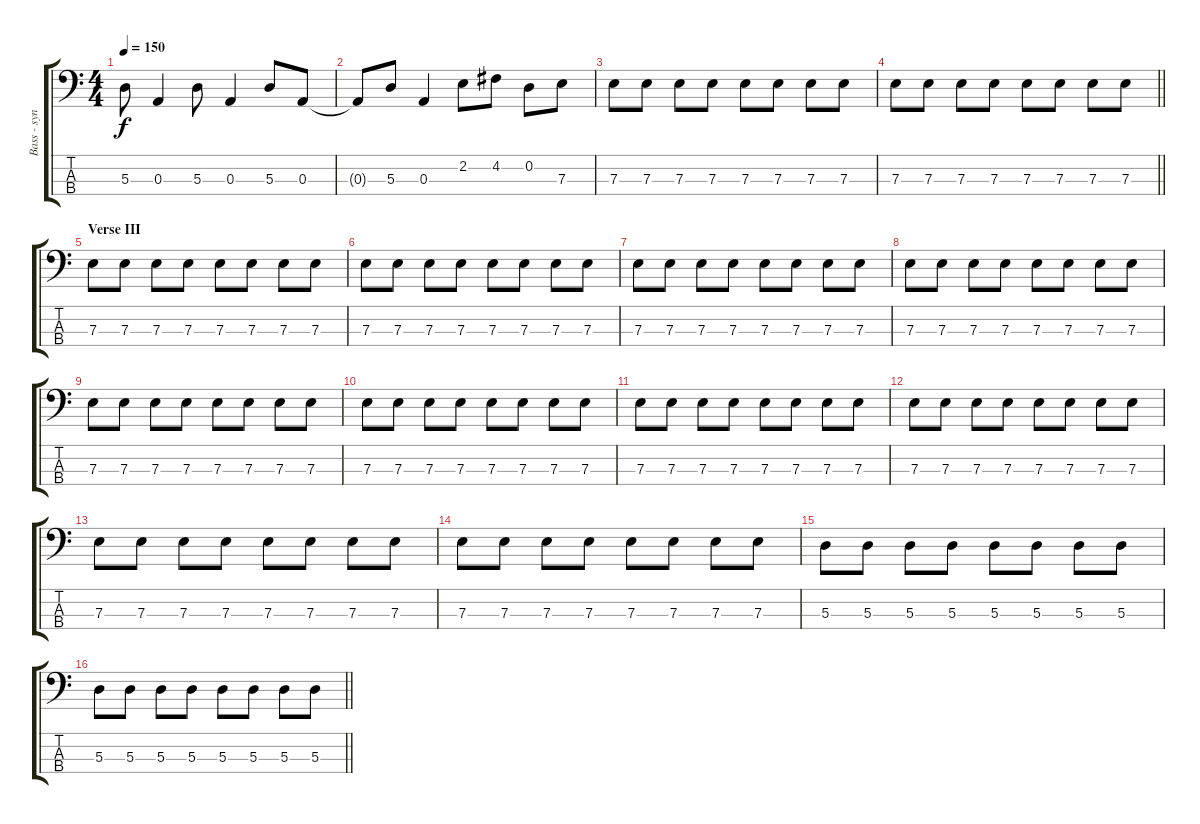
\track ("Bass - synth" "Bass - syn") {instrument synthbass2}
\staff {score tabs}
\tuning (G2 D2 A1 E1) {hide}
\ts (4 4)
\tempo 150
\clef f4
\ks c
5.3.8{dy f} 0.3.4 5.3.8 0.3.4 5.3.8 0.3.8 |
0.3{t}.8 5.3.8 0.3.4 2.2.8 4.2.8 0.2.8 7.3.8 |
7.3.8 7.3.8 7.3.8 7.3.8 7.3.8 7.3.8 7.3.8 7.3.8 |
\barLineRight lightlight
7.3.8 7.3.8 7.3.8 7.3.8 7.3.8 7.3.8 7.3.8 7.3.8 |
\section ("" "Verse III")
7.3.8 7.3.8 7.3.8 7.3.8 7.3.8 7.3.8 7.3.8 7.3.8 |
7.3.8 7.3.8 7.3.8 7.3.8 7.3.8 7.3.8 7.3.8 7.3.8 |
7.3.8 7.3.8 7.3.8 7.3.8 7.3.8 7.3.8 7.3.8 7.3.8 |
7.3.8 7.3.8 7.3.8 7.3.8 7.3.8 7.3.8 7.3.8 7.3.8 |
7.3.8 7.3.8 7.3.8 7.3.8 7.3.8 7.3.8 7.3.8 7.3.8 |
7.3.8 7.3.8 7.3.8 7.3.8 7.3.8 7.3.8 7.3.8 7.3.8 |
7.3.8 7.3.8 7.3.8 7.3.8 7.3.8 7.3.8 7.3.8 7.3.8 |
7.3.8 7.3.8 7.3.8 7.3.8 7.3.8 7.3.8 7.3.8 7.3.8 |
7.3.8 7.3.8 7.3.8 7.3.8 7.3.8 7.3.8 7.3.8 7.3.8 |
7.3.8 7.3.8 7.3.8 7.3.8 7.3.8 7.3.8 7.3.8 7.3.8 |
5.3.8 5.3.8 5.3.8 5.3.8 5.3.8 5.3.8 5.3.8 5.3.8 |
\barLineRight lightlight
5.3.8 5.3.8 5.3.8 5.3.8 5.3.8 5.3.8 5.3.8 5.3.8
